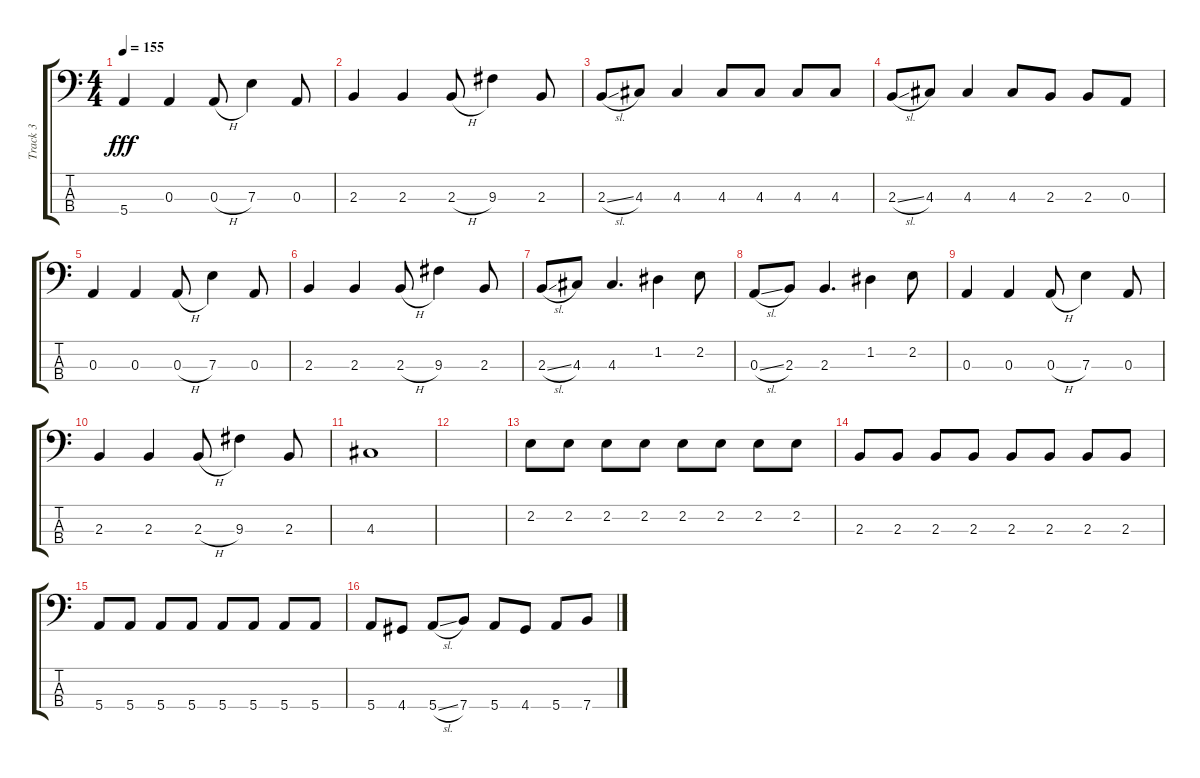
\track ("Track 3" "Track 3") {instrument electricbasspick}
\staff {score tabs}
\tuning (G2 D2 A1 E1) {hide}
\ts (4 4)
\tempo 155
\clef f4
\ks c
5.4.4{dy fff} 0.3.4 0.3{h}.8 7.3.4 0.3.8 |
2.3.4 2.3.4 2.3{h}.8 9.3.4 2.3.8 |
2.3{sl}.8 4.3.8 4.3.4 4.3.8 4.3.8 4.3.8 4.3.8 |
2.3{sl}.8 4.3.8 4.3.4 4.3.8 2.3.8 2.3.8 0.3.8 |
0.3.4 0.3.4 0.3{h}.8 7.3.4 0.3.8 |
2.3.4 2.3.4 2.3{h}.8 9.3.4 2.3.8 |
2.3{sl}.8 4.3.8 4.3.4{d} 1.2.4 2.2.8 |
0.3{sl}.8 2.3.8 2.3.4{d} 1.2.4 2.2.8 |
0.3.4 0.3.4 0.3{h}.8 7.3.4 0.3.8 |
2.3.4 2.3.4 2.3{h}.8 9.3.4 2.3.8 |
4.3.1 |
|
2.2.8 2.2.8 2.2.8 2.2.8 2.2.8 2.2.8 2.2.8 2.2.8 |
2.3.8 2.3.8 2.3.8 2.3.8 2.3.8 2.3.8 2.3.8 2.3.8 |
5.4.8 5.4.8 5.4.8 5.4.8 5.4.8 5.4.8 5.4.8 5.4.8 |
5.4.8 4.4.8 5.4{sl}.8 7.4.8 5.4.8 4.4.8 5.4.8 7.4.8
